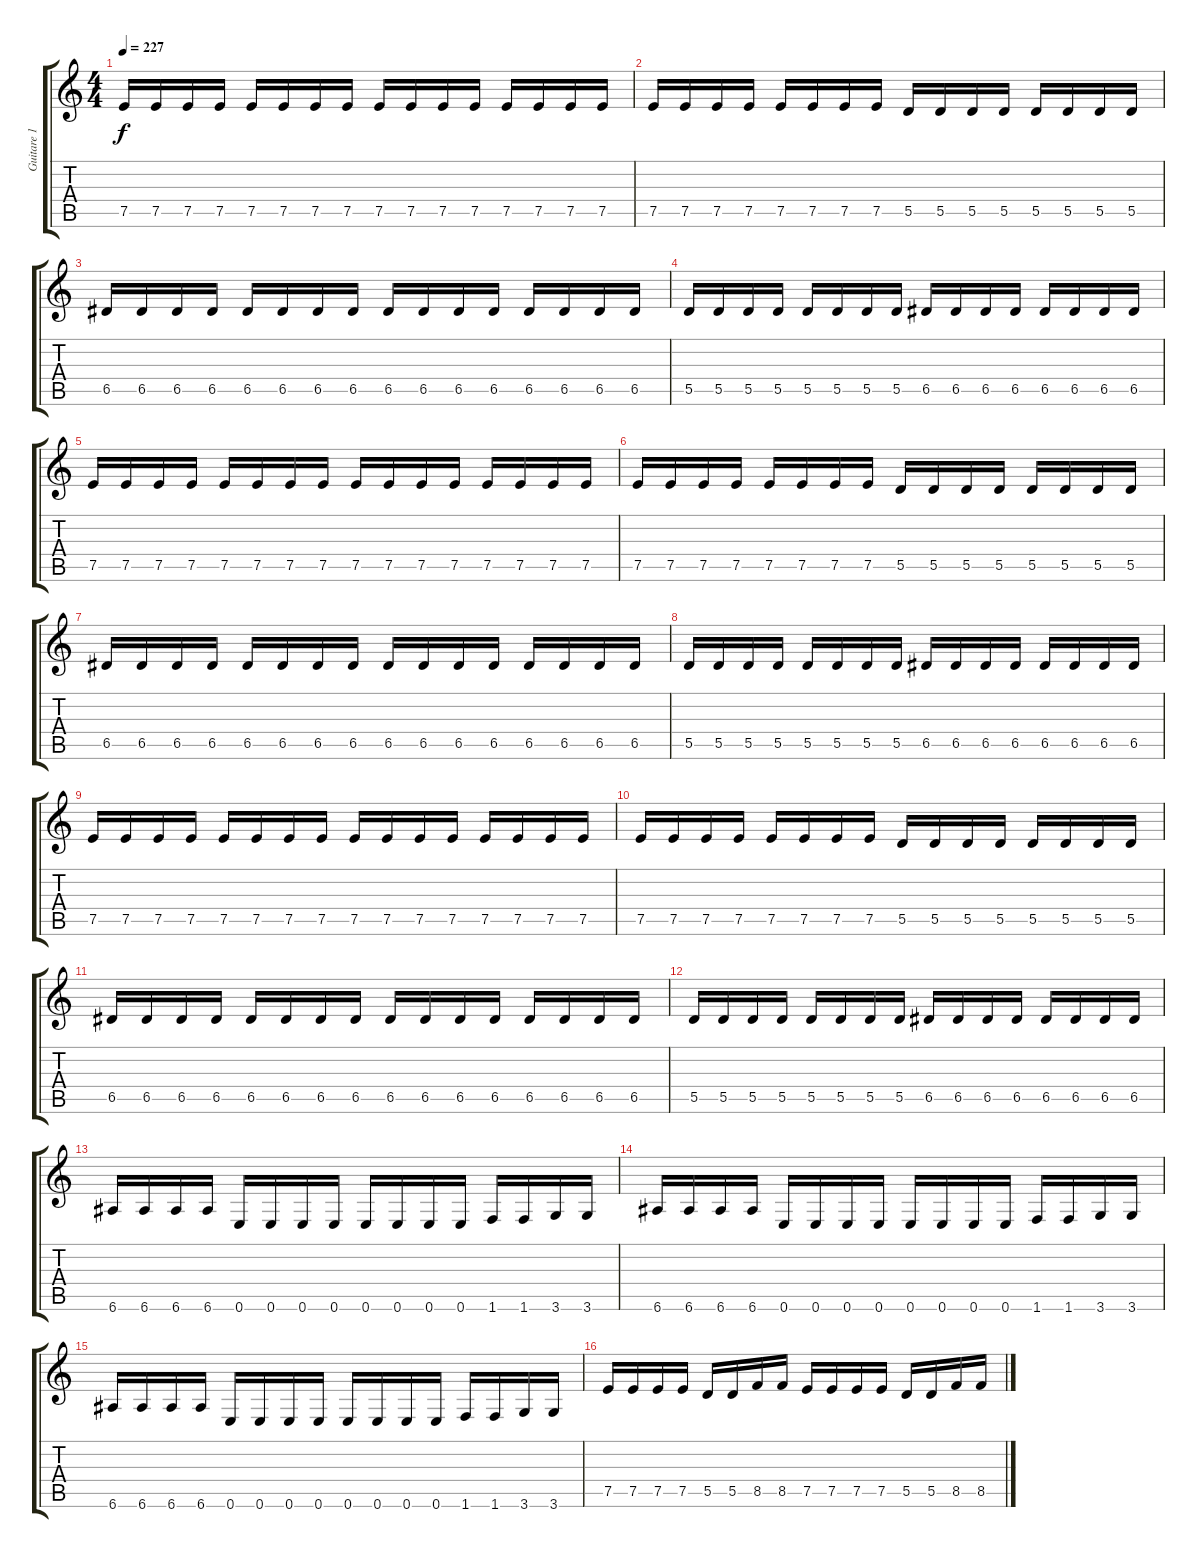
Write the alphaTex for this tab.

\track ("Guitare 1" "Guitare 1") {instrument distortionguitar}
\staff {score tabs}
\tuning (E4 B3 G3 D3 A2 E2) {hide}
\ts (4 4)
\tempo 227
\clef g2
\ks c
7.5.16{dy f} 7.5.16 7.5.16 7.5.16 7.5.16 7.5.16 7.5.16 7.5.16 7.5.16 7.5.16 7.5.16 7.5.16 7.5.16 7.5.16 7.5.16 7.5.16 |
7.5.16 7.5.16 7.5.16 7.5.16 7.5.16 7.5.16 7.5.16 7.5.16 5.5.16 5.5.16 5.5.16 5.5.16 5.5.16 5.5.16 5.5.16 5.5.16 |
6.5.16 6.5.16 6.5.16 6.5.16 6.5.16 6.5.16 6.5.16 6.5.16 6.5.16 6.5.16 6.5.16 6.5.16 6.5.16 6.5.16 6.5.16 6.5.16 |
5.5.16 5.5.16 5.5.16 5.5.16 5.5.16 5.5.16 5.5.16 5.5.16 6.5.16 6.5.16 6.5.16 6.5.16 6.5.16 6.5.16 6.5.16 6.5.16 |
7.5.16 7.5.16 7.5.16 7.5.16 7.5.16 7.5.16 7.5.16 7.5.16 7.5.16 7.5.16 7.5.16 7.5.16 7.5.16 7.5.16 7.5.16 7.5.16 |
7.5.16 7.5.16 7.5.16 7.5.16 7.5.16 7.5.16 7.5.16 7.5.16 5.5.16 5.5.16 5.5.16 5.5.16 5.5.16 5.5.16 5.5.16 5.5.16 |
6.5.16 6.5.16 6.5.16 6.5.16 6.5.16 6.5.16 6.5.16 6.5.16 6.5.16 6.5.16 6.5.16 6.5.16 6.5.16 6.5.16 6.5.16 6.5.16 |
5.5.16 5.5.16 5.5.16 5.5.16 5.5.16 5.5.16 5.5.16 5.5.16 6.5.16 6.5.16 6.5.16 6.5.16 6.5.16 6.5.16 6.5.16 6.5.16 |
7.5.16 7.5.16 7.5.16 7.5.16 7.5.16 7.5.16 7.5.16 7.5.16 7.5.16 7.5.16 7.5.16 7.5.16 7.5.16 7.5.16 7.5.16 7.5.16 |
7.5.16 7.5.16 7.5.16 7.5.16 7.5.16 7.5.16 7.5.16 7.5.16 5.5.16 5.5.16 5.5.16 5.5.16 5.5.16 5.5.16 5.5.16 5.5.16 |
6.5.16 6.5.16 6.5.16 6.5.16 6.5.16 6.5.16 6.5.16 6.5.16 6.5.16 6.5.16 6.5.16 6.5.16 6.5.16 6.5.16 6.5.16 6.5.16 |
5.5.16 5.5.16 5.5.16 5.5.16 5.5.16 5.5.16 5.5.16 5.5.16 6.5.16 6.5.16 6.5.16 6.5.16 6.5.16 6.5.16 6.5.16 6.5.16 |
6.6.16 6.6.16 6.6.16 6.6.16 0.6.16 0.6.16 0.6.16 0.6.16 0.6.16 0.6.16 0.6.16 0.6.16 1.6.16 1.6.16 3.6.16 3.6.16 |
6.6.16 6.6.16 6.6.16 6.6.16 0.6.16 0.6.16 0.6.16 0.6.16 0.6.16 0.6.16 0.6.16 0.6.16 1.6.16 1.6.16 3.6.16 3.6.16 |
6.6.16 6.6.16 6.6.16 6.6.16 0.6.16 0.6.16 0.6.16 0.6.16 0.6.16 0.6.16 0.6.16 0.6.16 1.6.16 1.6.16 3.6.16 3.6.16 |
7.5.16 7.5.16 7.5.16 7.5.16 5.5.16 5.5.16 8.5.16 8.5.16 7.5.16 7.5.16 7.5.16 7.5.16 5.5.16 5.5.16 8.5.16 8.5.16
